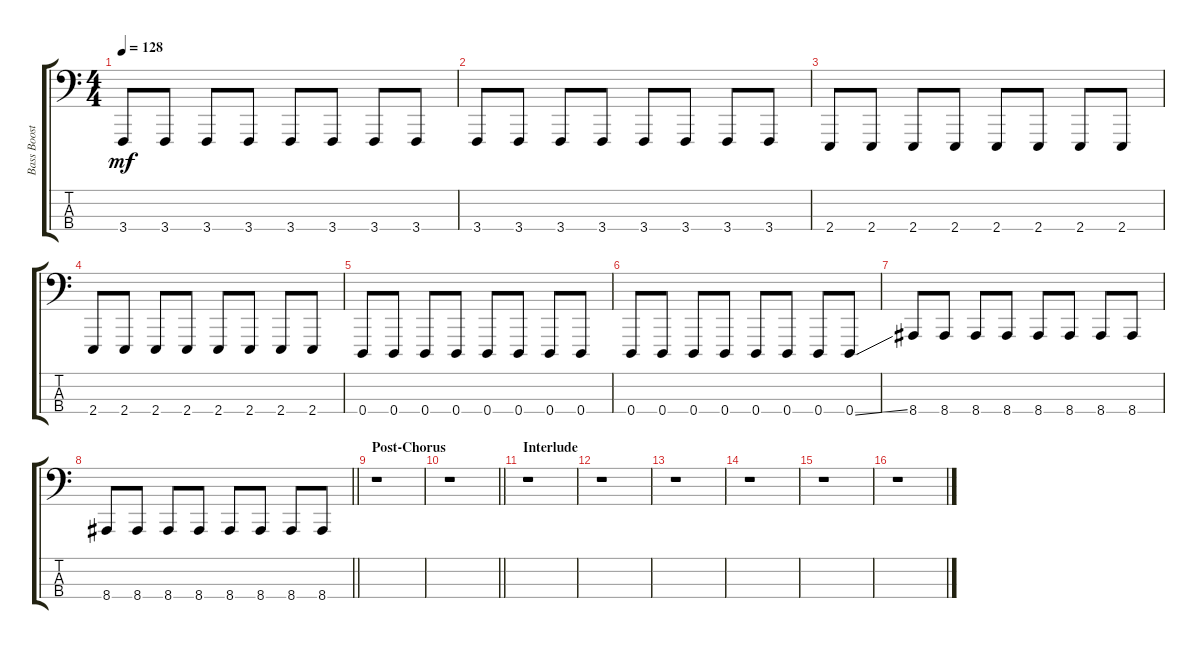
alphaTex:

\track ("Bass Boost" "Bass Boost") {instrument lead8bassandlead}
\staff {score tabs}
\tuning (G2 D2 A1 D1) {hide}
\ts (4 4)
\tempo 128
\clef f4
\ks c
3.4.8{dy mf} 3.4.8 3.4.8 3.4.8 3.4.8 3.4.8 3.4.8 3.4.8 |
3.4.8 3.4.8 3.4.8 3.4.8 3.4.8 3.4.8 3.4.8 3.4.8 |
2.4.8 2.4.8 2.4.8 2.4.8 2.4.8 2.4.8 2.4.8 2.4.8 |
2.4.8 2.4.8 2.4.8 2.4.8 2.4.8 2.4.8 2.4.8 2.4.8 |
0.4.8 0.4.8 0.4.8 0.4.8 0.4.8 0.4.8 0.4.8 0.4.8 |
0.4.8 0.4.8 0.4.8 0.4.8 0.4.8 0.4.8 0.4.8 0.4{ss}.8 |
8.4.8 8.4.8 8.4.8 8.4.8 8.4.8 8.4.8 8.4.8 8.4.8 |
\barLineRight lightlight
8.4.8 8.4.8 8.4.8 8.4.8 8.4.8 8.4.8 8.4.8 8.4.8 |
\section ("" "Post-Chorus")
r.1 |
\barLineRight lightlight
r.1 |
\section ("" "Interlude")
r.1 |
r.1 |
r.1 |
r.1 |
r.1 |
r.1
